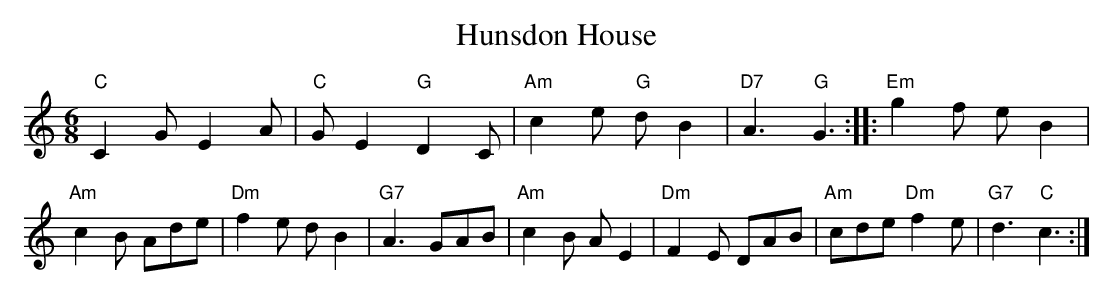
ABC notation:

X:1
T:Hunsdon House
M:6/8
L:1/8
K:C
"C"C2G E2A | "C"GE2 "G"D2C | "Am"c2e "G"dB2 | "D7"A3 "G"G3 :: \
"Em"g2f eB2 | "Am"c2B Ade | "Dm"f2e dB2 | "G7"A3 GAB | \
"Am"c2B AE2 | "Dm"F2E DAB | "Am"cde "Dm"f2e | "G7"d3 "C"c3 :|
